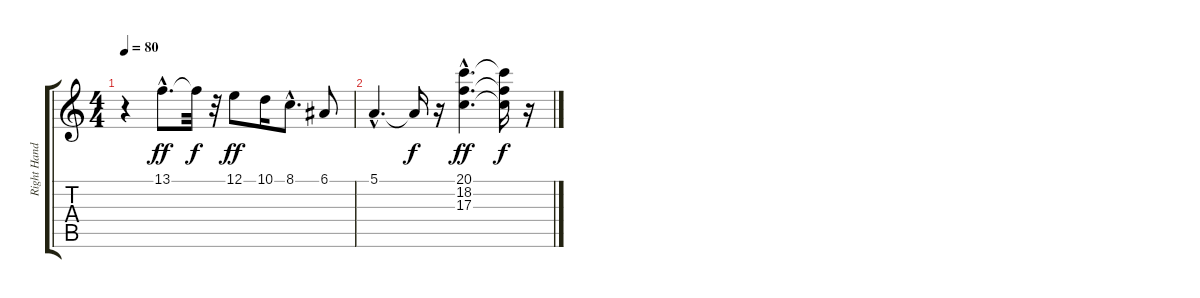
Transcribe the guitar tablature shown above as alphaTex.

\track ("Right Hand" "Right Hand") {instrument acousticgrandpiano}
\staff {score tabs}
\tuning (E4 B3 G3 D3 A2 E2) {hide}
\ts (4 4)
\tempo 80
\clef g2
\ks c
r.4{dy f} 13.1{hac}.8{d dy ff} 13.1{t}.32{dy f} r.32 12.1.8{dy ff} 10.1.16 8.1{hac}.8{d} 6.1.8 |
5.1{hac}.4{d} 5.1{t}.16{dy f} r.16 (20.1{hac} 18.2{hac} 17.3{hac}).4{d dy ff} (20.1{t} 18.2{t} 17.3{t}).16{dy f} r.16
